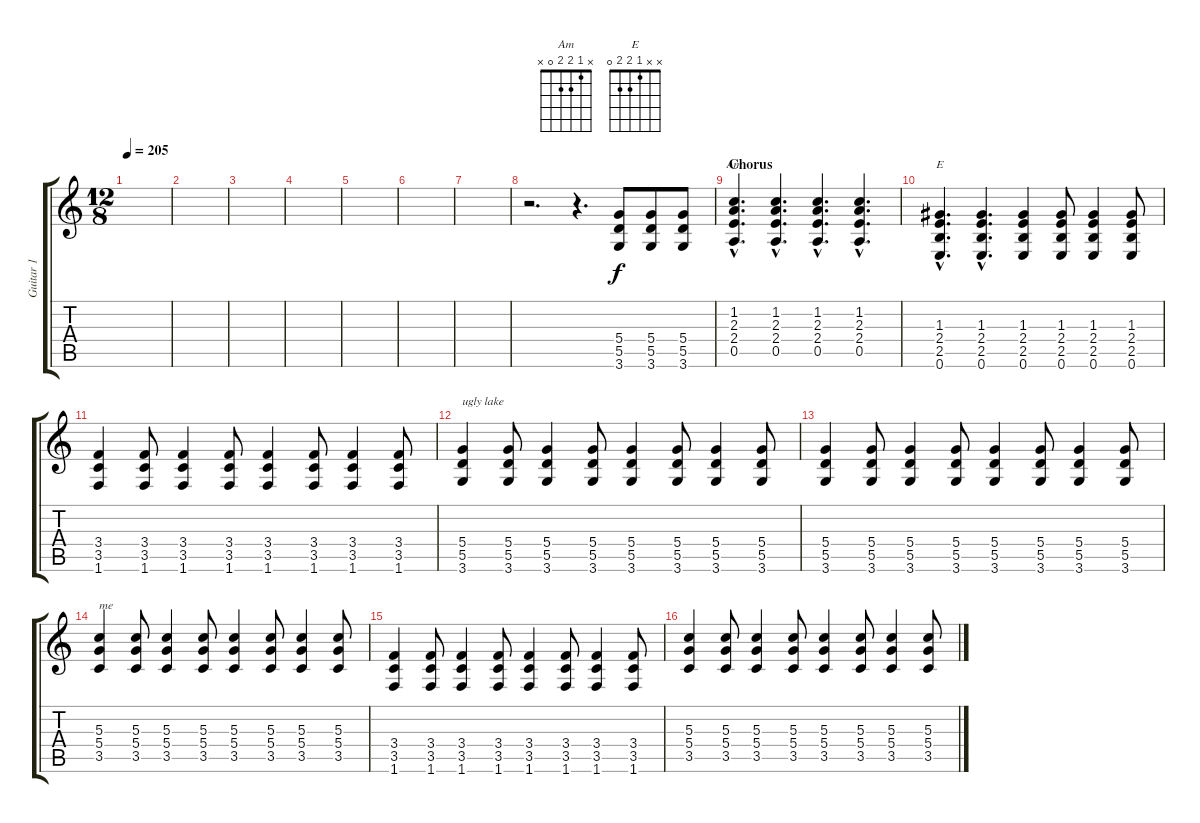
\track ("Guitar 1" "Guitar 1") {instrument acousticguitarsteel}
\staff {score tabs}
\tuning (E4 B3 G3 D3 A2 E2) {hide}
\chord ("Am" x 1 2 2 0 x)
\chord ("E" x x 1 2 2 0)
\ts (12 8)
\tempo 205
\clef g2
\ks c
|
|
|
|
|
|
|
r.2{d} r.4{d} (5.4 5.5 3.6).8 (5.4 5.5 3.6).8 (5.4 5.5 3.6).8 |
\section ("" "Chorus")
(1.2{hac} 2.3{hac} 2.4{hac} 0.5{hac}).4{d ch "Am"} (1.2{hac} 2.3{hac} 2.4{hac} 0.5{hac}).4{d} (1.2{hac} 2.3{hac} 2.4{hac} 0.5{hac}).4{d} (1.2{hac} 2.3{hac} 2.4{hac} 0.5{hac}).4{d} |
(1.3{hac} 2.4{hac} 2.5{hac} 0.6{hac}).4{d ch "E"} (1.3{hac} 2.4{hac} 2.5{hac} 0.6{hac}).4{d} (1.3 2.4 2.5 0.6).4 (1.3 2.4 2.5 0.6).8 (1.3 2.4 2.5 0.6).4 (1.3 2.4 2.5 0.6).8 |
(3.4 3.5 1.6).4 (3.4 3.5 1.6).8 (3.4 3.5 1.6).4 (3.4 3.5 1.6).8 (3.4 3.5 1.6).4 (3.4 3.5 1.6).8 (3.4 3.5 1.6).4 (3.4 3.5 1.6).8 |
(5.4 5.5 3.6).4{txt "ugly lake"} (5.4 5.5 3.6).8 (5.4 5.5 3.6).4 (5.4 5.5 3.6).8 (5.4 5.5 3.6).4 (5.4 5.5 3.6).8 (5.4 5.5 3.6).4 (5.4 5.5 3.6).8 |
(5.4 5.5 3.6).4 (5.4 5.5 3.6).8 (5.4 5.5 3.6).4 (5.4 5.5 3.6).8 (5.4 5.5 3.6).4 (5.4 5.5 3.6).8 (5.4 5.5 3.6).4 (5.4 5.5 3.6).8 |
(5.3 5.4 3.5).4{txt "me"} (5.3 5.4 3.5).8 (5.3 5.4 3.5).4 (5.3 5.4 3.5).8 (5.3 5.4 3.5).4 (5.3 5.4 3.5).8 (5.3 5.4 3.5).4 (5.3 5.4 3.5).8 |
(3.4 3.5 1.6).4 (3.4 3.5 1.6).8 (3.4 3.5 1.6).4 (3.4 3.5 1.6).8 (3.4 3.5 1.6).4 (3.4 3.5 1.6).8 (3.4 3.5 1.6).4 (3.4 3.5 1.6).8 |
(5.3 5.4 3.5).4 (5.3 5.4 3.5).8 (5.3 5.4 3.5).4 (5.3 5.4 3.5).8 (5.3 5.4 3.5).4 (5.3 5.4 3.5).8 (5.3 5.4 3.5).4 (5.3 5.4 3.5).8
